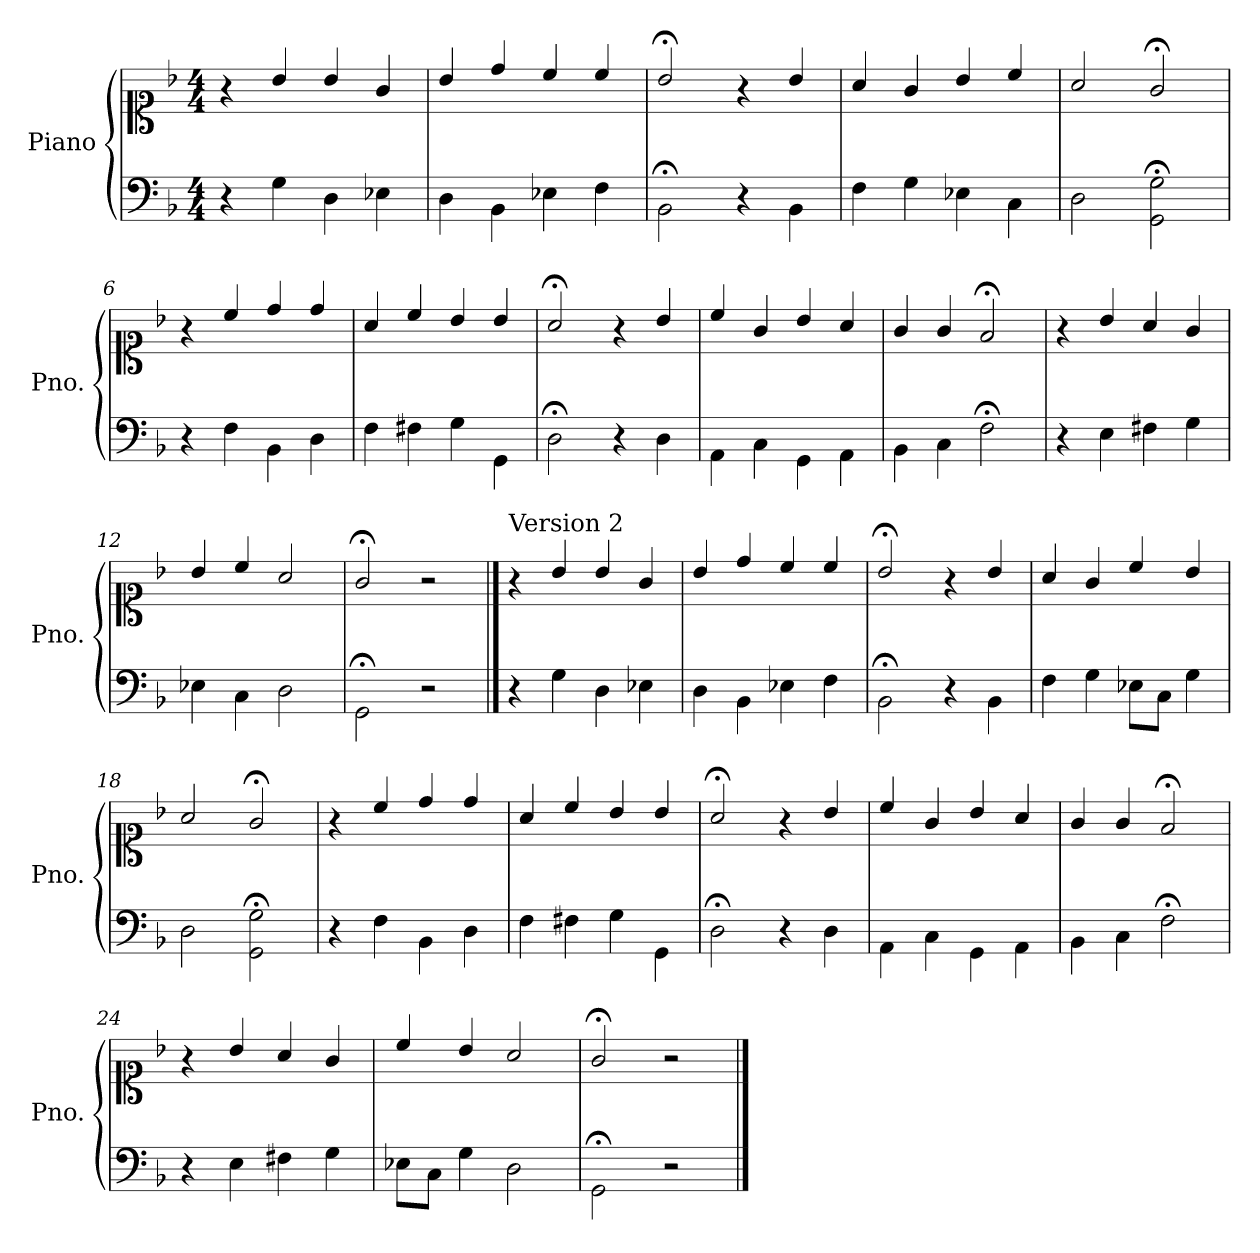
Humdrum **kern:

**kern	**kern
*part1	*part1
*staff2	*staff1
*I"Piano	*
*I'Pno.	*
*clefF4	*clefC1
*k[b-]	*k[b-]
*M4/4	*M4/4
=1	=1
4r	4r
4G\	4b-/
4D\	4b-/
4E-X\	4g/
=2	=2
4D\	4b-/
4BB-\	4dd/
4E-X\	4cc/
4F\	4cc/
=3	=3
2BB-;\	2b-;</
4r	4r
4BB-\	4b-/
=4	=4
4F\	4a/
4G\	4g/
4E-X\	4b-/
4C\	4cc/
=5	=5
2D\	2a/
2GG\; 2G\;	2g;</
=6	=6
4r	4r
4F\	4cc/
4BB-\	4dd/
4D\	4dd/
=7	=7
4F\	4a/
4F#X\	4cc/
4G\	4b-/
4GG\	4b-/
!!LO:LB:g=z
=8	=8
2D;\	2a;</
4r	4r
4D\	4b-/
=9	=9
4AA\	4cc/
4C\	4g/
4GG\	4b-/
4AA\	4a/
=10	=10
4BB-\	4g/
4C\	4g/
2F;\	2f;</
=11	=11
4r	4r
4E\	4b-/
4F#X\	4a/
4G\	4g/
=12	=12
4E-X\	4b-/
4C\	4cc/
2D\	2a/
=13	=13
2GG;\	2g;</
2r	2r
!!LO:LB:g=z
==14	==14
!	!LO:TX:a:t=Version 2
4r	4r
4G\	4b-/
4D\	4b-/
4E-X\	4g/
=15	=15
4D\	4b-/
4BB-\	4dd/
4E-X\	4cc/
4F\	4cc/
=16	=16
2BB-;\	2b-;</
4r	4r
4BB-\	4b-/
=17	=17
4F\	4a/
4G\	4g/
8E-X\L	4cc/
8C\J	.
4G\	4b-/
=18	=18
2D\	2a/
2GG\; 2G\;	2g;</
=19	=19
4r	4r
4F\	4cc/
4BB-\	4dd/
4D\	4dd/
=20	=20
4F\	4a/
4F#X\	4cc/
4G\	4b-/
4GG\	4b-/
!!LO:LB:g=z
=21	=21
2D;\	2a;</
4r	4r
4D\	4b-/
=22	=22
4AA\	4cc/
4C\	4g/
4GG\	4b-/
4AA\	4a/
=23	=23
4BB-\	4g/
4C\	4g/
2F;\	2f;</
=24	=24
4r	4r
4E\	4b-/
4F#X\	4a/
4G\	4g/
=25	=25
8E-X\L	4cc/
8C\J	.
4G\	4b-/
2D\	2a/
=26	=26
2GG;\	2g;</
2r	2r
==	==
*-	*-
